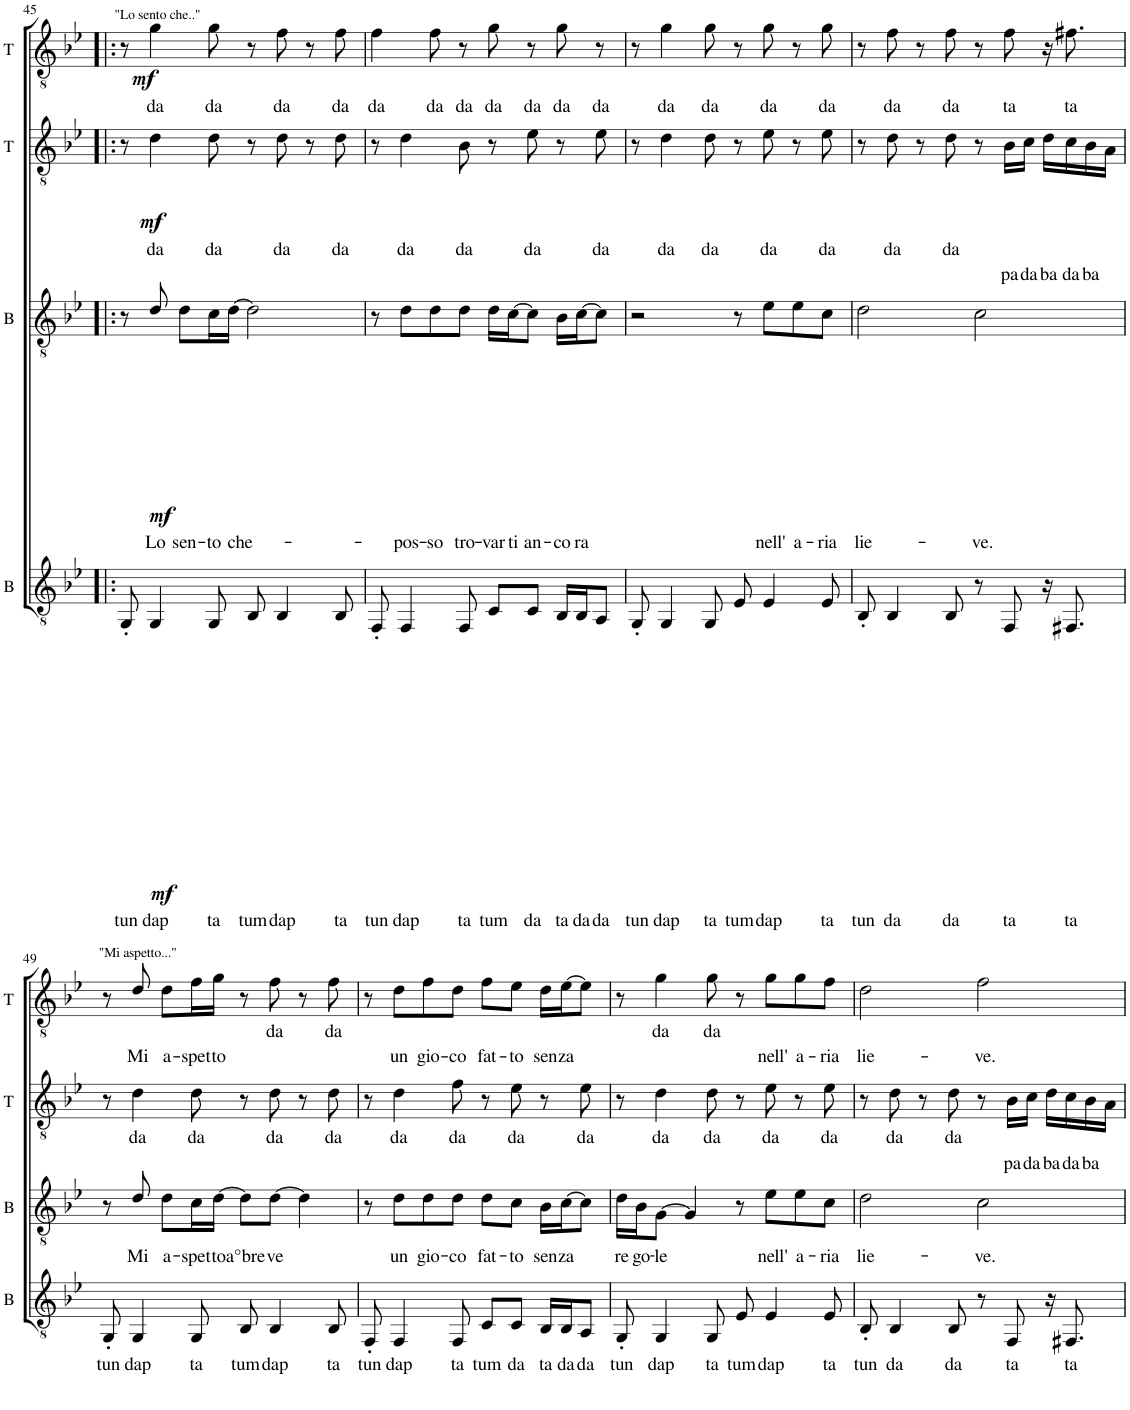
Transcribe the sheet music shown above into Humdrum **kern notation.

**kern	**text	**dynam	**kern	**text	**dynam	**kern	**text	**dynam	**kern	**text	**dynam
*part4	*part4	*part4	*part3	*part3	*part3	*part2	*part2	*part2	*part1	*part1	*part1
*staff4	*staff4	*staff4	*staff3	*staff3	*staff3	*staff2	*staff2	*staff2	*staff1	*staff1	*staff1
*I"B	*	*	*I"B	*	*	*I"T	*	*	*I"T	*	*
*I'B	*	*	*I'B	*	*	*I'T	*	*	*I'T	*	*
!!LO:PB:g=z
*clefGv2	*	*	*clefGv2	*	*	*clefGv2	*	*	*clefGv2	*	*
*k[b-e-]	*	*	*k[b-e-]	*	*	*k[b-e-]	*	*	*k[b-e-]	*	*
*M4/4	*	*	*M4/4	*	*	*M4/4	*	*	*M4/4	*	*
=45!|:	=45!|:	=45!|:	=45!|:	=45!|:	=45!|:	=45!|:	=45!|:	=45!|:	=45!|:	=45!|:	=45!|:
!	!LO:LY:b	!LO:DY:b	!	!	!LO:DY:b	!	!	!LO:DY:b	!	!	!LO:DY:b
8GG'/	tun	mf	8r	.	mf	8r	.	mf	8r	.	mf
!	!LO:LY:b	!	!	!LO:LY:b	!	!	!LO:LY:b	!	!	!LO:LY:b	!
4GG/	dap	.	8d/	Lo	.	4d\	da	.	4g\	da	.
!	!	!	!	!LO:LY:b	!	!	!	!	!	!	!
.	.	.	8d\L	sen-	.	.	.	.	.	.	.
!	!LO:LY:b	!	!	!LO:LY:b	!	!	!LO:LY:b	!	!	!LO:LY:b	!
8GG/	ta	.	16c\L	-to	.	8d\	da	.	8g\	da	.
!	!	!	!	!LO:LY:b	!	!	!	!	!	!	!
.	.	.	[16d\JJ	che-	.	.	.	.	.	.	.
!	!LO:LY:b	!	!	!	!	!	!	!	!	!	!
8BB-/	tum	.	2d\]	.	.	8r	.	.	8r	.	.
!	!LO:LY:b	!	!	!	!	!	!LO:LY:b	!	!	!LO:LY:b	!
4BB-/	dap	.	.	.	.	8d\	da	.	8f\	da	.
.	.	.	.	.	.	8r	.	.	8r	.	.
!	!LO:LY:b	!	!	!	!	!	!LO:LY:b	!	!	!LO:LY:b	!
8BB-/	ta	.	.	.	.	8d\	da	.	8f\	da	.
=46	=46	=46	=46	=46	=46	=46	=46	=46	=46	=46	=46
!	!LO:LY:b	!	!	!	!	!	!	!	!	!LO:LY:b	!
8FF'/	tun	.	8r	.	.	8r	.	.	4f\	da	.
!	!LO:LY:b	!	!	!LO:LY:b	!	!	!LO:LY:b	!	!	!	!
4FF/	dap	.	8d\L	pos-	.	4d\	da	.	.	.	.
!	!	!	!	!LO:LY:b	!	!	!	!	!	!LO:LY:b	!
.	.	.	8d\	-so	.	.	.	.	8f\	da	.
!	!LO:LY:b	!	!	!LO:LY:b	!	!	!LO:LY:b	!	!	!LO:LY:b	!
8FF/	ta	.	8d\J	tro-	.	8B-\	da	.	8r	da	.
!	!LO:LY:b	!	!	!LO:LY:b	!	!	!	!	!	!LO:LY:b	!
8C/L	tum	.	16d\LL	-var-	.	8r	.	.	8g\	da	.
!	!	!	!	!LO:LY:b	!	!	!	!	!	!	!
.	.	.	[16c\J	-ti	.	.	.	.	.	.	.
!	!LO:LY:b	!	!	!LO:LY:b	!	!	!LO:LY:b	!	!	!LO:LY:b	!
8C/J	da	.	8c\J]	an-	.	8e-\	da	.	8r	da	.
!	!LO:LY:b	!	!	!LO:LY:b	!	!	!	!	!	!LO:LY:b	!
16BB-/LL	ta	.	16B-\LL	-co-	.	8r	.	.	8g\	da	.
!	!LO:LY:b	!	!	!LO:LY:b	!	!	!	!	!	!	!
16BB-/J	da	.	[16c\J	-ra	.	.	.	.	.	.	.
!	!LO:LY:b	!	!	!	!	!	!LO:LY:b	!	!	!LO:LY:b	!
8AA/J	da	.	8c\J]	.	.	8e-\	da	.	8r	da	.
=47	=47	=47	=47	=47	=47	=47	=47	=47	=47	=47	=47
!	!LO:LY:b	!	!	!	!	!	!	!	!	!	!
8GG'/	tun	.	2r	.	.	8r	.	.	8r	.	.
!	!LO:LY:b	!	!	!	!	!	!LO:LY:b	!	!	!LO:LY:b	!
4GG/	dap	.	.	.	.	4d\	da	.	4g\	da	.
!	!LO:LY:b	!	!	!	!	!	!LO:LY:b	!	!	!LO:LY:b	!
8GG/	ta	.	.	.	.	8d\	da	.	8g\	da	.
!	!LO:LY:b	!	!	!	!	!	!	!	!	!	!
8E-/	tum	.	8r	.	.	8r	.	.	8r	.	.
!	!LO:LY:b	!	!	!LO:LY:b	!	!	!LO:LY:b	!	!	!LO:LY:b	!
4E-/	dap	.	8e-\L	nell'	.	8e-\	da	.	8g\	da	.
!	!	!	!	!LO:LY:b	!	!	!	!	!	!	!
.	.	.	8e-\	a-	.	8r	.	.	8r	.	.
!	!LO:LY:b	!	!	!LO:LY:b	!	!	!LO:LY:b	!	!	!LO:LY:b	!
8E-/	ta	.	8c\J	-ria	.	8e-\	da	.	8g\	da	.
=48	=48	=48	=48	=48	=48	=48	=48	=48	=48	=48	=48
!	!LO:LY:b	!	!	!LO:LY:b	!	!	!	!	!	!	!
8BB-'/	tun	.	2d\	lie-	.	8r	.	.	8r	.	.
!	!LO:LY:b	!	!	!	!	!	!LO:LY:b	!	!	!LO:LY:b	!
4BB-/	da	.	.	.	.	8d\	da	.	8f\	da	.
.	.	.	.	.	.	8r	.	.	8r	.	.
!	!LO:LY:b	!	!	!	!	!	!LO:LY:b	!	!	!LO:LY:b	!
8BB-/	da	.	.	.	.	8d\	da	.	8f\	da	.
!	!	!	!	!LO:LY:b	!	!	!	!	!	!	!
8r	.	.	2c\	-ve.	.	8r	.	.	8r	.	.
!	!LO:LY:b	!	!	!	!	!	!LO:LY:b	!	!	!LO:LY:b	!
8FF/	ta	.	.	.	.	16B-\LL	pa	.	8f\	ta	.
!	!	!	!	!	!	!	!LO:LY:b	!	!	!	!
.	.	.	.	.	.	16c\JJ	da	.	.	.	.
!	!	!	!	!	!	!	!LO:LY:b	!	!	!	!
16r	.	.	.	.	.	16d\LL	ba	.	16r	.	.
!	!LO:LY:b	!	!	!	!	!	!LO:LY:b	!	!	!LO:LY:b	!
8.FF#X/	ta	.	.	.	.	16c\	da	.	8.f#X\	ta	.
!	!	!	!	!	!	!	!LO:LY:b	!	!	!	!
.	.	.	.	.	.	16B-\	ba	.	.	.	.
.	.	.	.	.	.	16A\JJ	.	.	.	.	.
!!LO:LB:g=z
=49	=49	=49	=49	=49	=49	=49	=49	=49	=49	=49	=49
!	!LO:LY:b	!	!	!	!	!	!	!	!	!	!
8GG'/	tun	.	8r	.	.	8r	.	.	8r	.	.
!	!LO:LY:b	!	!	!LO:LY:b	!	!	!LO:LY:b	!	!	!LO:LY:b	!
4GG/	dap	.	8d/	Mi	.	4d\	da	.	8d/	Mi	.
!	!	!	!	!LO:LY:b	!	!	!	!	!	!LO:LY:b	!
.	.	.	8d\L	a-	.	.	.	.	8d\L	a-	.
!	!LO:LY:b	!	!	!LO:LY:b	!	!	!LO:LY:b	!	!	!LO:LY:b	!
8GG/	ta	.	16c\L	-spet-	.	8d\	da	.	16f\L	-spet-	.
!	!	!	!	!LO:LY:b	!	!	!	!	!	!LO:LY:b	!
.	.	.	[16d\JJ	-to	.	.	.	.	16g\JJ	-to	.
!	!LO:LY:b	!	!	!LO:LY:b	!	!	!	!	!	!	!
8BB-/	tum	.	8d\L]	a°bre-	.	8r	.	.	8r	.	.
!	!LO:LY:b	!	!	!LO:LY:b	!	!	!LO:LY:b	!	!	!LO:LY:b	!
4BB-/	dap	.	[8d\J	-ve	.	8d\	da	.	8f\	da	.
.	.	.	4d\]	.	.	8r	.	.	8r	.	.
!	!LO:LY:b	!	!	!	!	!	!LO:LY:b	!	!	!LO:LY:b	!
8BB-/	ta	.	.	.	.	8d\	da	.	8f\	da	.
=50	=50	=50	=50	=50	=50	=50	=50	=50	=50	=50	=50
!	!LO:LY:b	!	!	!	!	!	!	!	!	!	!
8FF'/	tun	.	8r	.	.	8r	.	.	8r	.	.
!	!LO:LY:b	!	!	!LO:LY:b	!	!	!LO:LY:b	!	!	!LO:LY:b	!
4FF/	dap	.	8d\L	un	.	4d\	da	.	8d\L	un	.
!	!	!	!	!LO:LY:b	!	!	!	!	!	!LO:LY:b	!
.	.	.	8d\	gio-	.	.	.	.	8f\	gio-	.
!	!LO:LY:b	!	!	!LO:LY:b	!	!	!LO:LY:b	!	!	!LO:LY:b	!
8FF/	ta	.	8d\J	-co	.	8f\	da	.	8d\J	-co	.
!	!LO:LY:b	!	!	!LO:LY:b	!	!	!	!	!	!LO:LY:b	!
8C/L	tum	.	8d\L	fat-	.	8r	.	.	8f\L	fat-	.
!	!LO:LY:b	!	!	!LO:LY:b	!	!	!LO:LY:b	!	!	!LO:LY:b	!
8C/J	da	.	8c\J	-to	.	8e-\	da	.	8e-\J	-to	.
!	!LO:LY:b	!	!	!LO:LY:b	!	!	!	!	!	!LO:LY:b	!
16BB-/LL	ta	.	16B-\LL	sen-	.	8r	.	.	16d\LL	sen-	.
!	!LO:LY:b	!	!	!LO:LY:b	!	!	!	!	!	!LO:LY:b	!
16BB-/J	da	.	[16c\J	-za	.	.	.	.	[16e-\J	-za	.
!	!LO:LY:b	!	!	!	!	!	!LO:LY:b	!	!	!	!
8AA/J	da	.	8c\J]	.	.	8e-\	da	.	8e-\J]	.	.
=51	=51	=51	=51	=51	=51	=51	=51	=51	=51	=51	=51
!	!LO:LY:b	!	!	!LO:LY:b	!	!	!	!	!	!	!
8GG'/	tun	.	16d\LL	re-	.	8r	.	.	8r	.	.
!	!	!	!	!LO:LY:b	!	!	!	!	!	!	!
.	.	.	16B-\J	-go-	.	.	.	.	.	.	.
!	!LO:LY:b	!	!	!LO:LY:b	!	!	!LO:LY:b	!	!	!LO:LY:b	!
4GG/	dap	.	[8G\J	-le	.	4d\	da	.	4g\	da	.
.	.	.	4G/]	.	.	.	.	.	.	.	.
!	!LO:LY:b	!	!	!	!	!	!LO:LY:b	!	!	!LO:LY:b	!
8GG/	ta	.	.	.	.	8d\	da	.	8g\	da	.
!	!LO:LY:b	!	!	!	!	!	!	!	!	!	!
8E-/	tum	.	8r	.	.	8r	.	.	8r	.	.
!	!LO:LY:b	!	!	!LO:LY:b	!	!	!LO:LY:b	!	!	!LO:LY:b	!
4E-/	dap	.	8e-\L	nell'	.	8e-\	da	.	8g\L	nell'	.
!	!	!	!	!LO:LY:b	!	!	!	!	!	!LO:LY:b	!
.	.	.	8e-\	a-	.	8r	.	.	8g\	a-	.
!	!LO:LY:b	!	!	!LO:LY:b	!	!	!LO:LY:b	!	!	!LO:LY:b	!
8E-/	ta	.	8c\J	-ria	.	8e-\	da	.	8f\J	-ria	.
=52	=52	=52	=52	=52	=52	=52	=52	=52	=52	=52	=52
!	!LO:LY:b	!	!	!LO:LY:b	!	!	!	!	!	!LO:LY:b	!
8BB-'/	tun	.	2d\	lie-	.	8r	.	.	2d\	lie-	.
!	!LO:LY:b	!	!	!	!	!	!LO:LY:b	!	!	!	!
4BB-/	da	.	.	.	.	8d\	da	.	.	.	.
.	.	.	.	.	.	8r	.	.	.	.	.
!	!LO:LY:b	!	!	!	!	!	!LO:LY:b	!	!	!	!
8BB-/	da	.	.	.	.	8d\	da	.	.	.	.
!	!	!	!	!LO:LY:b	!	!	!	!	!	!LO:LY:b	!
8r	.	.	2c\	-ve.	.	8r	.	.	2f\	-ve.	.
!	!LO:LY:b	!	!	!	!	!	!LO:LY:b	!	!	!	!
8FF/	ta	.	.	.	.	16B-\LL	pa	.	.	.	.
!	!	!	!	!	!	!	!LO:LY:b	!	!	!	!
.	.	.	.	.	.	16c\JJ	da	.	.	.	.
!	!	!	!	!	!	!	!LO:LY:b	!	!	!	!
16r	.	.	.	.	.	16d\LL	ba	.	.	.	.
!	!LO:LY:b	!	!	!	!	!	!LO:LY:b	!	!	!	!
8.FF#X/	ta	.	.	.	.	16c\	da	.	.	.	.
!	!	!	!	!	!	!	!LO:LY:b	!	!	!	!
.	.	.	.	.	.	16B-\	ba	.	.	.	.
.	.	.	.	.	.	16A\JJ	.	.	.	.	.
=	=	=	=	=	=	=	=	=	=	=	=
*-	*-	*-	*-	*-	*-	*-	*-	*-	*-	*-	*-
